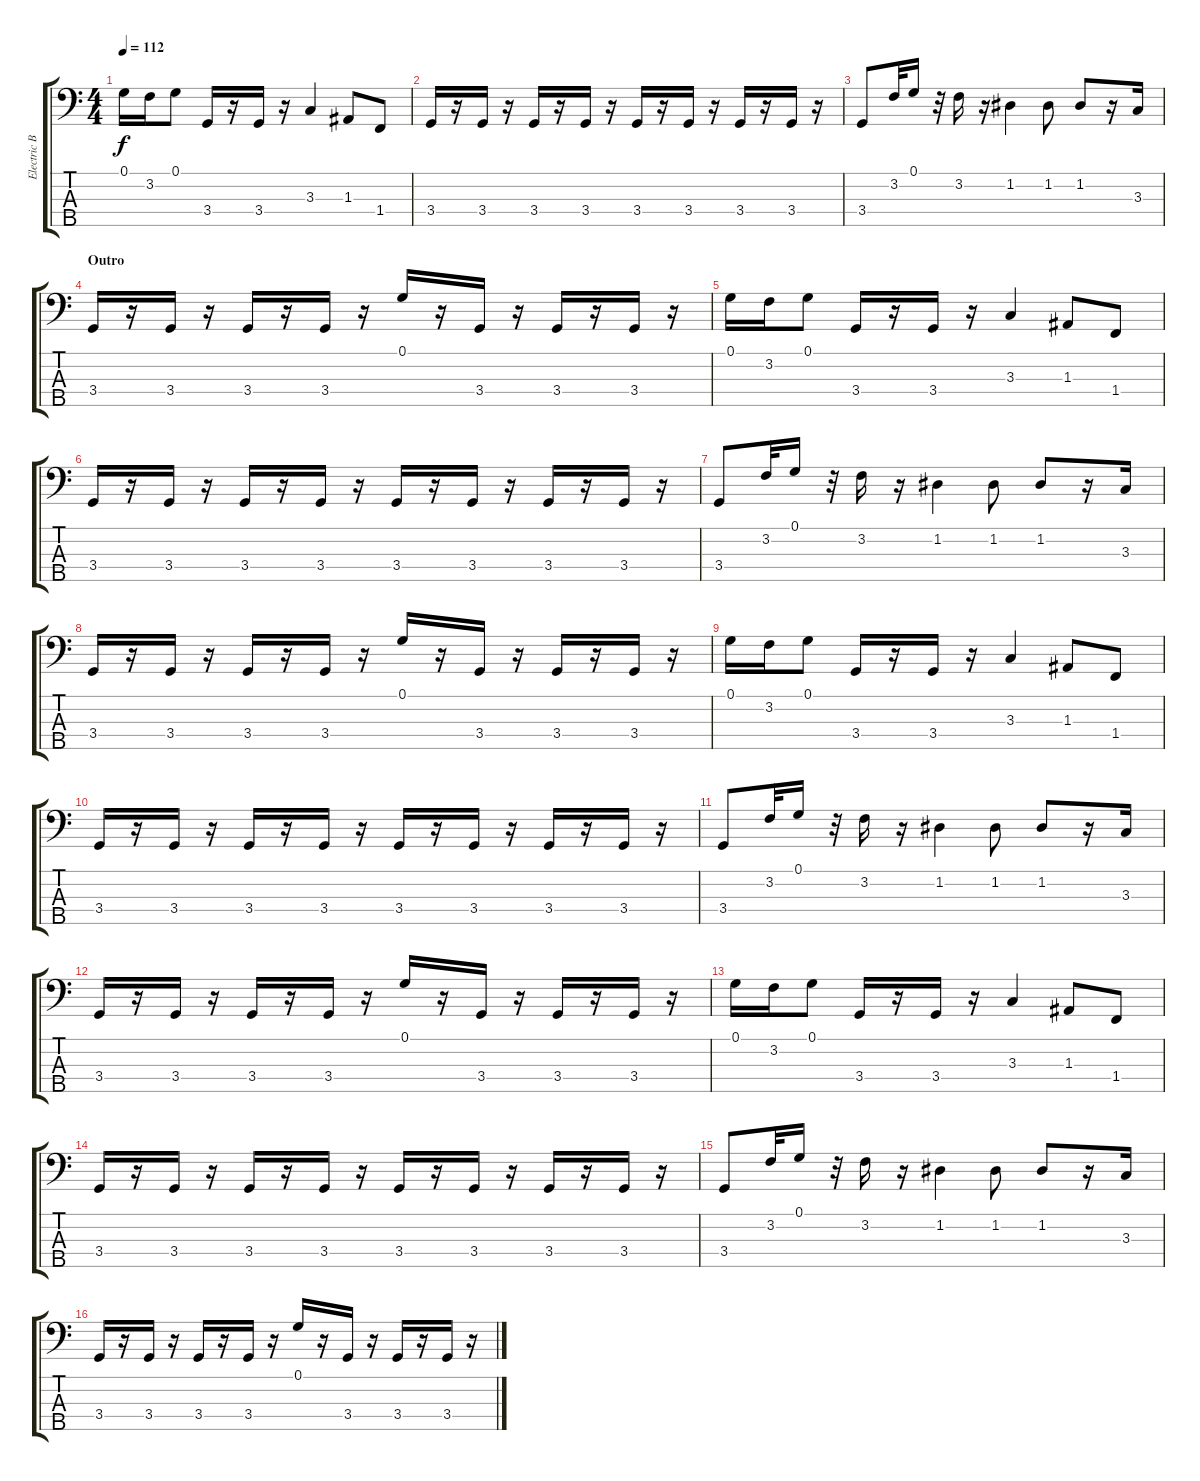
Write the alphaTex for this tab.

\track ("Electric Bass" "Electric B") {instrument electricbasspick}
\staff {score tabs}
\tuning (G2 D2 A1 E1 B0) {hide}
\ts (4 4)
\tempo 112
\clef f4
\ks c
0.1.16{dy f} 3.2.16 0.1.8 3.4.16 r.16 3.4.16 r.16 3.3.4 1.3.8 1.4.8 |
3.4.16 r.16 3.4.16 r.16 3.4.16 r.16 3.4.16 r.16 3.4.16 r.16 3.4.16 r.16 3.4.16 r.16 3.4.16 r.16 |
3.4.8 3.2.32 0.1.16 r.32 3.2.16 r.16 1.2.4 1.2.8 1.2.8 r.16 3.3.16 |
\section ("" "Outro")
3.4.16 r.16 3.4.16 r.16 3.4.16 r.16 3.4.16 r.16 0.1.16 r.16 3.4.16 r.16 3.4.16 r.16 3.4.16 r.16 |
0.1.16 3.2.16 0.1.8 3.4.16 r.16 3.4.16 r.16 3.3.4 1.3.8 1.4.8 |
3.4.16 r.16 3.4.16 r.16 3.4.16 r.16 3.4.16 r.16 3.4.16 r.16 3.4.16 r.16 3.4.16 r.16 3.4.16 r.16 |
3.4.8 3.2.32 0.1.16 r.32 3.2.16 r.16 1.2.4 1.2.8 1.2.8 r.16 3.3.16 |
3.4.16 r.16 3.4.16 r.16 3.4.16 r.16 3.4.16 r.16 0.1.16 r.16 3.4.16 r.16 3.4.16 r.16 3.4.16 r.16 |
0.1.16 3.2.16 0.1.8 3.4.16 r.16 3.4.16 r.16 3.3.4 1.3.8 1.4.8 |
3.4.16 r.16 3.4.16 r.16 3.4.16 r.16 3.4.16 r.16 3.4.16 r.16 3.4.16 r.16 3.4.16 r.16 3.4.16 r.16 |
3.4.8 3.2.32 0.1.16 r.32 3.2.16 r.16 1.2.4 1.2.8 1.2.8 r.16 3.3.16 |
3.4.16 r.16 3.4.16 r.16 3.4.16 r.16 3.4.16 r.16 0.1.16 r.16 3.4.16 r.16 3.4.16 r.16 3.4.16 r.16 |
0.1.16 3.2.16 0.1.8 3.4.16 r.16 3.4.16 r.16 3.3.4 1.3.8 1.4.8 |
3.4.16 r.16 3.4.16 r.16 3.4.16 r.16 3.4.16 r.16 3.4.16 r.16 3.4.16 r.16 3.4.16 r.16 3.4.16 r.16 |
3.4.8 3.2.32 0.1.16 r.32 3.2.16 r.16 1.2.4 1.2.8 1.2.8 r.16 3.3.16 |
3.4.16 r.16 3.4.16 r.16 3.4.16 r.16 3.4.16 r.16 0.1.16 r.16 3.4.16 r.16 3.4.16 r.16 3.4.16 r.16
